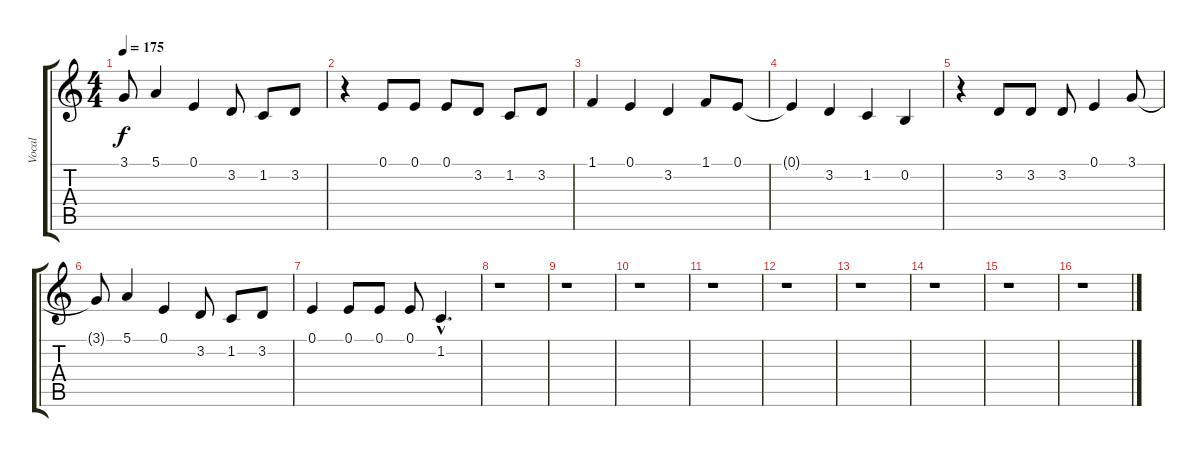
\track ("Vocal" "Vocal") {instrument englishhorn}
\staff {score tabs}
\tuning (E4 B3 G3 D3 A2 E2) {hide}
\ts (4 4)
\tempo 175
\clef g2
\ks c
3.1{t}.8{dy f} 5.1.4 0.1.4 3.2.8 1.2.8 3.2.8 |
r.4 0.1.8 0.1.8 0.1.8 3.2.8 1.2.8 3.2.8 |
1.1.4 0.1.4 3.2.4 1.1.8 0.1.8 |
0.1{t}.4 3.2.4 1.2.4 0.2.4 |
r.4 3.2.8 3.2.8 3.2.8 0.1.4 3.1.8 |
3.1{t}.8 5.1.4 0.1.4 3.2.8 1.2.8 3.2.8 |
0.1.4 0.1.8 0.1.8 0.1.8 1.2{hac}.4{d} |
r.1 |
r.1 |
r.1 |
r.1 |
r.1 |
r.1 |
r.1 |
r.1 |
r.1
